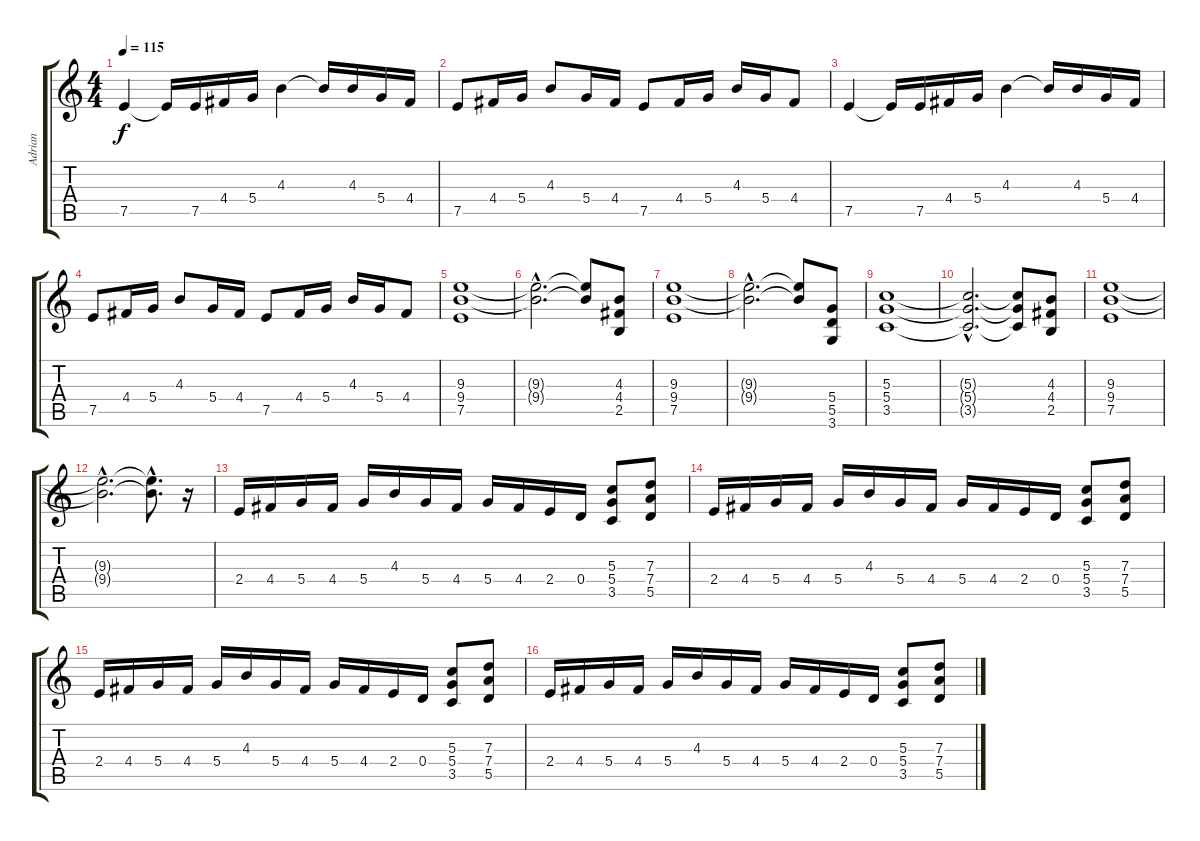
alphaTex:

\track ("Adrian" "Adrian") {instrument distortionguitar}
\staff {score tabs}
\tuning (E4 B3 G3 D3 A2 E2) {hide}
\ts (4 4)
\tempo 115
\clef g2
\ks c
7.5.4{dy f} 7.5{t}.16 7.5.16 4.4.16 5.4.16 4.3.4 4.3{t}.16 4.3.16 5.4.16 4.4.16 |
7.5.8 4.4.16 5.4.16 4.3.8 5.4.16 4.4.16 7.5.8 4.4.16 5.4.16 4.3.16 5.4.16 4.4.8 |
7.5.4 7.5{t}.16 7.5.16 4.4.16 5.4.16 4.3.4 4.3{t}.16 4.3.16 5.4.16 4.4.16 |
7.5.8 4.4.16 5.4.16 4.3.8 5.4.16 4.4.16 7.5.8 4.4.16 5.4.16 4.3.16 5.4.16 4.4.8 |
(9.3 9.4 7.5).1 |
(9.3{hac t} 9.4{hac t}).2{d} (9.3{t} 9.4{t}).8 (4.3 4.4 2.5).8 |
(9.3 9.4 7.5).1 |
(9.3{hac t} 9.4{hac t}).2{d} (9.3{t} 9.4{t}).8 (5.4 5.5 3.6).8 |
(5.3 5.4 3.5).1 |
(5.3{hac t} 5.4{hac t} 3.5{hac t}).2{d} (5.3{t} 5.4{t} 3.5{t}).8 (4.3 4.4 2.5).8 |
(9.3 9.4 7.5).1 |
(9.3{hac t} 9.4{hac t}).2{d} (9.3{hac t} 9.4{hac t}).8{d} r.16 |
2.4.16 4.4.16 5.4.16 4.4.16 5.4.16 4.3.16 5.4.16 4.4.16 5.4.16 4.4.16 2.4.16 0.4.16 (5.3 5.4 3.5).8 (7.3 7.4 5.5).8 |
2.4.16 4.4.16 5.4.16 4.4.16 5.4.16 4.3.16 5.4.16 4.4.16 5.4.16 4.4.16 2.4.16 0.4.16 (5.3 5.4 3.5).8 (7.3 7.4 5.5).8 |
2.4.16 4.4.16 5.4.16 4.4.16 5.4.16 4.3.16 5.4.16 4.4.16 5.4.16 4.4.16 2.4.16 0.4.16 (5.3 5.4 3.5).8 (7.3 7.4 5.5).8 |
2.4.16 4.4.16 5.4.16 4.4.16 5.4.16 4.3.16 5.4.16 4.4.16 5.4.16 4.4.16 2.4.16 0.4.16 (5.3 5.4 3.5).8 (7.3 7.4 5.5).8
